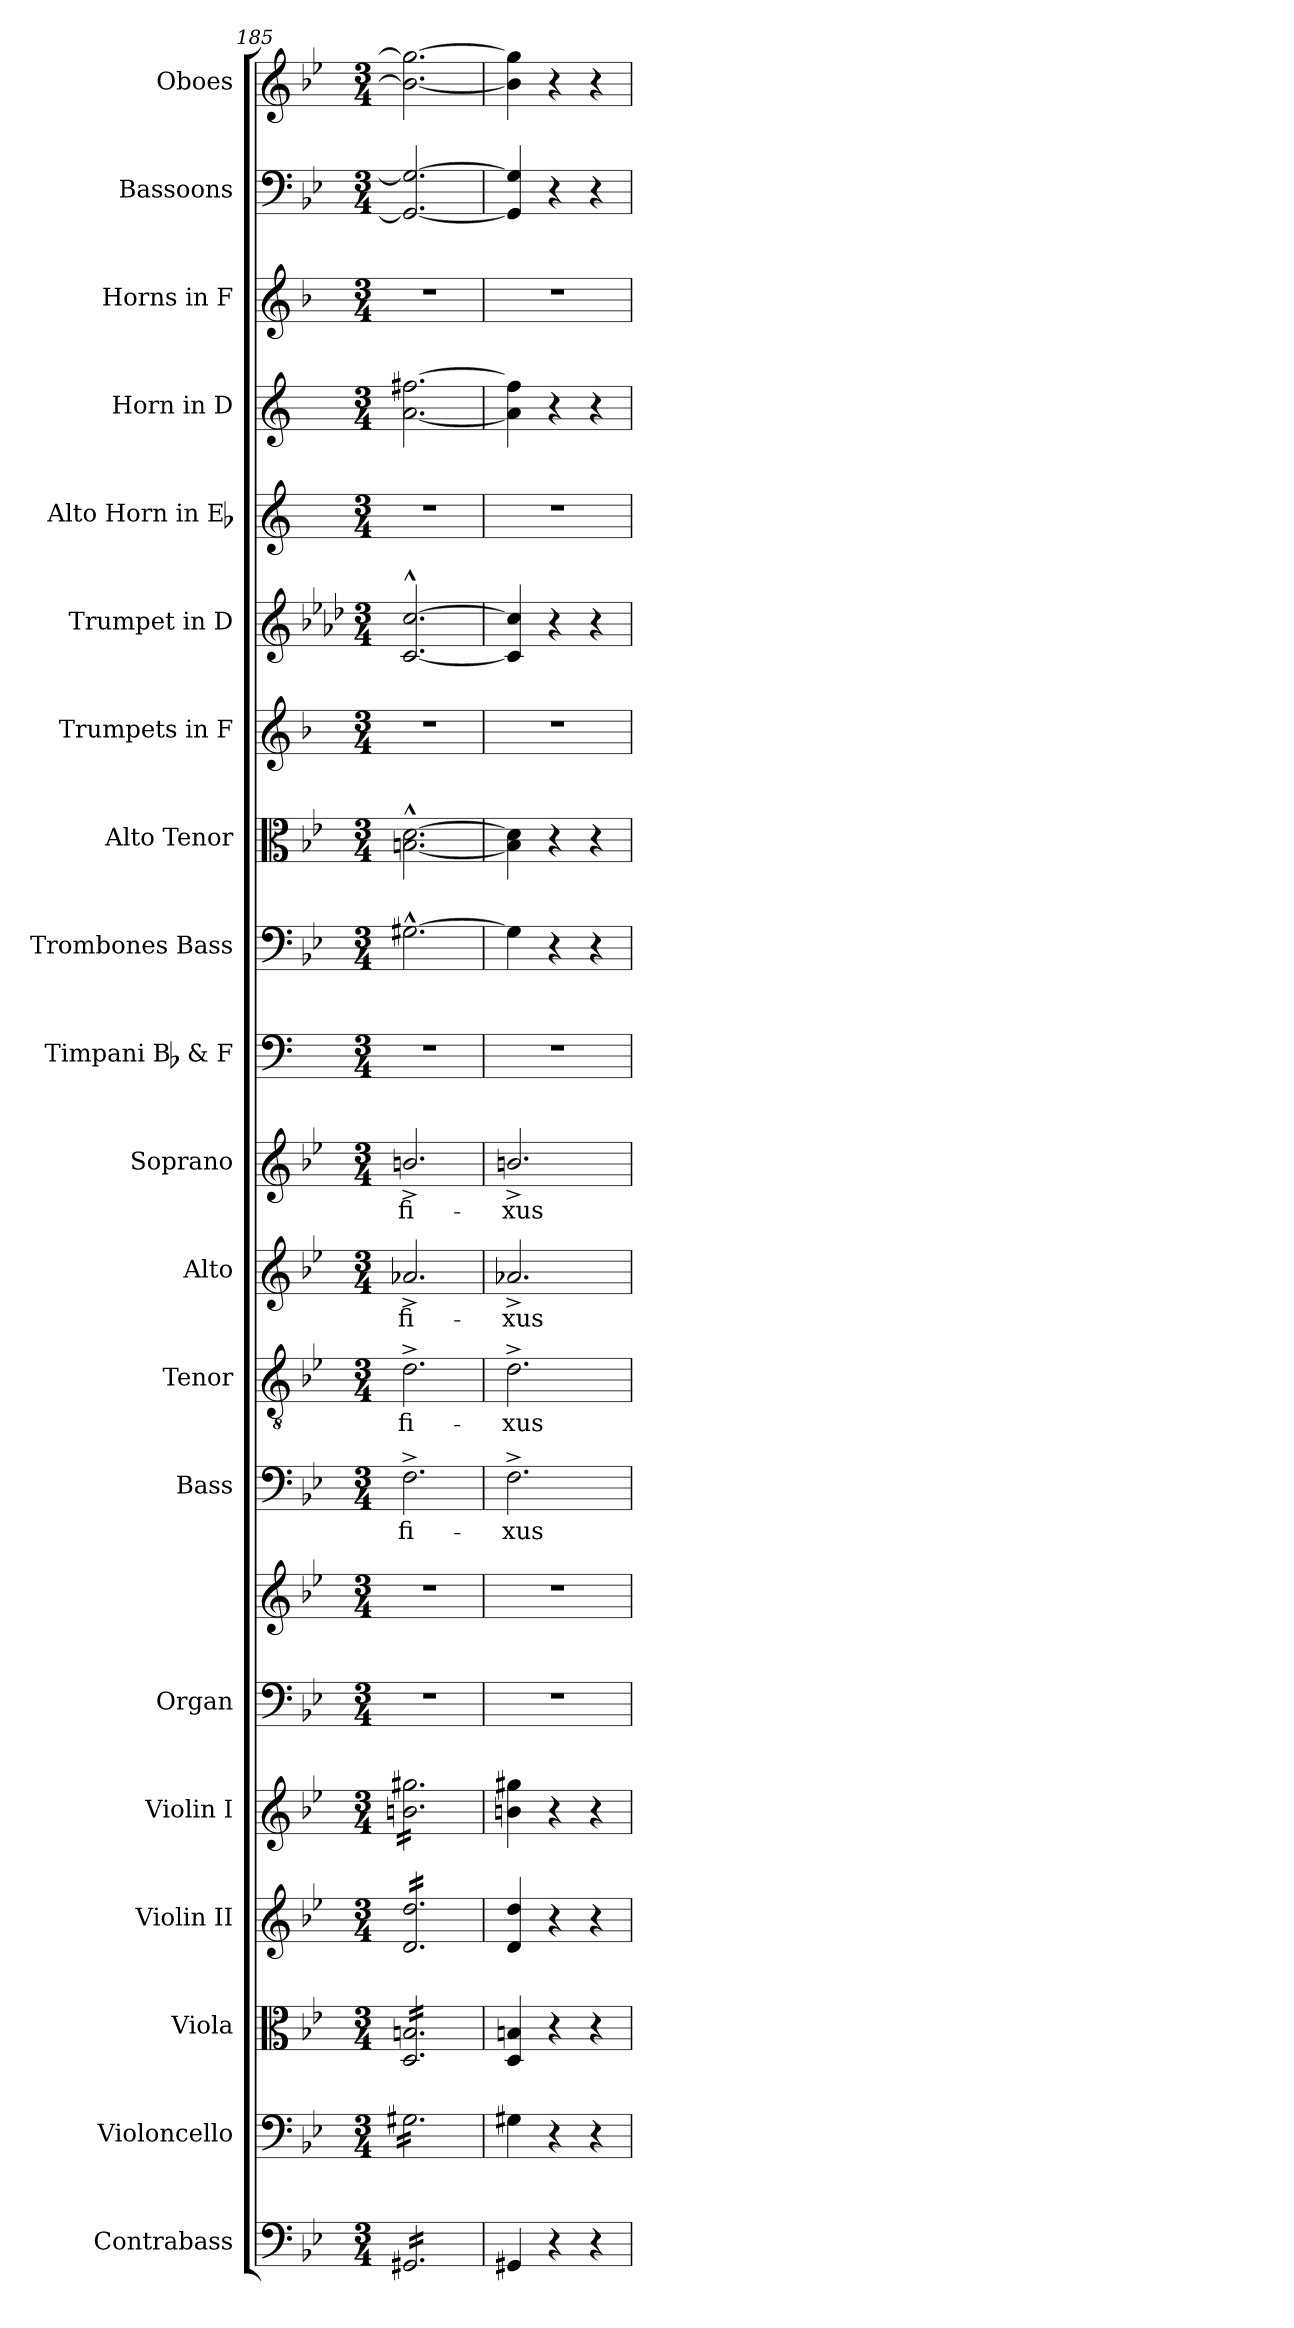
**kern	**kern	**kern	**kern	**kern	**kern	**kern	**kern	**text	**kern	**text	**kern	**text	**kern	**text	**kern	**kern	**kern	**kern	**kern	**kern	**kern	**kern	**kern	**kern
*part20	*part19	*part18	*part17	*part16	*part15	*part15	*part14	*part14	*part13	*part13	*part12	*part12	*part11	*part11	*part10	*part9	*part8	*part7	*part6	*part5	*part4	*part3	*part2	*part1
*staff21	*staff20	*staff19	*staff18	*staff17	*staff16	*staff15	*staff14	*staff14	*staff13	*staff13	*staff12	*staff12	*staff11	*staff11	*staff10	*staff9	*staff8	*staff7	*staff6	*staff5	*staff4	*staff3	*staff2	*staff1
*I"Contrabass	*I"Violoncello	*I"Viola	*I"Violin II	*I"Violin I	*I"Organ	*	*I"Bass	*	*I"Tenor	*	*I"Alto	*	*I"Soprano	*	*I"Timpani Bb & F	*I"Trombones  Bass	*I"Alto Tenor	*I"Trumpets in F	*I"Trumpet in D	*I"Alto Horn in Eb	*I"Horn in D	*I"Horns in F	*I"Bassoons	*I"Oboes
*I'Cb.	*I'Vc.	*I'Vla.	*I'Vln. II	*I'Vln. I	*I'Org.	*	*I'B.	*	*I'T.	*	*I'A.	*	*I'S.	*	*I'Timp.	*	*	*	*	*	*	*I'Hn.	*I'Bsn.	*I'Ob.
*clefF4	*clefF4	*clefC3	*clefG2	*clefG2	*clefF4	*clefG2	*clefF4	*	*clefGv2	*	*clefG2	*	*clefG2	*	*clefF4	*clefF4	*clefC3	*clefG2	*clefG2	*clefG2	*clefG2	*clefG2	*clefF4	*clefG2
*ITrd7c12	*	*	*	*	*	*	*	*	*ITrd7c12	*	*	*	*	*	*	*	*	*ITrd4c7	*ITrd-1c-2	*ITrd5c8	*ITrd6c10	*ITrd4c7	*	*
*k[b-e-]	*k[b-e-]	*k[b-e-]	*k[b-e-]	*k[b-e-]	*k[b-e-]	*k[b-e-]	*k[b-e-]	*	*k[b-e-]	*	*k[b-e-]	*	*k[b-e-]	*	*k[]	*k[b-e-]	*k[b-e-]	*k[b-e-]	*k[b-e-]	*k[f#c#g#d#]	*k[f#c#]	*k[b-e-]	*k[b-e-]	*k[b-e-]
*B-:	*B-:	*B-:	*B-:	*B-:	*B-:	*B-:	*B-:	*	*B-:	*	*B-:	*	*B-:	*	*C:	*B-:	*B-:	*B-:	*B-:	*E:	*D:	*B-:	*B-:	*B-:
*M3/4	*M3/4	*M3/4	*M3/4	*M3/4	*M3/4	*M3/4	*M3/4	*	*M3/4	*	*M3/4	*	*M3/4	*	*M3/4	*M3/4	*M3/4	*M3/4	*M3/4	*M3/4	*M3/4	*M3/4	*M3/4	*M3/4
=185	=185	=185	=185	=185	=185	=185	=185	=185	=185	=185	=185	=185	=185	=185	=185	=185	=185	=185	=185	=185	=185	=185	=185	=185
!	!	!	!	!	!LO:N:vis=1	!LO:N:vis=1	!	!	!	!	!	!	!	!	!	!	!	!	!	!	!	!	!	!
!	!	!	!	!	!	!	!	!LO:LY:b:color=#000000	!	!	!	!	!	!	!	!	!	!	!	!	!	!	!	!
!	!	!	!	!	!	!	!	!	!	!LO:LY:b:color=#000000	!	!	!	!	!	!	!	!	!	!	!	!	!	!
!	!	!	!	!	!	!	!	!	!	!	!	!LO:LY:b:color=#000000	!	!	!	!	!	!	!	!	!	!	!	!
!	!	!	!	!	!	!	!	!	!	!	!	!	!	!LO:LY:b:color=#000000	!LO:N:vis=1	!	!	!LO:N:vis=1	!	!LO:N:vis=1	!	!LO:N:vis=1	!	!
*tremolo	*	*	*	*	*	*	*	*	*	*	*	*	*	*	*	*	*	*	*	*	*	*	*	*
*	*tremolo	*	*	*	*	*	*	*	*	*	*	*	*	*	*	*	*	*	*	*	*	*	*	*
*	*	*tremolo	*	*	*	*	*	*	*	*	*	*	*	*	*	*	*	*	*	*	*	*	*	*
*	*	*	*tremolo	*	*	*	*	*	*	*	*	*	*	*	*	*	*	*	*	*	*	*	*	*
*	*	*	*	*tremolo	*	*	*	*	*	*	*	*	*	*	*	*	*	*	*	*	*	*	*	*
16GGG#Xi/LL	16G#Xi\LL	16Di/ 16BniLL	16di/ 16ddiLL	16bni\ 16gg#XiLL	2.r	2.r	2.F^i\	-fi-	2.D^i\	-fi-	2.a-X^i/	-fi-	2.bn^i/	-fi-	2.r	[2.G#X^^i\	[2.Bni\^^ [2.di^^	2.r	[2.di/^^ [2.ddi^^	2.r	[2.Bi\ [2.g#Xi	2.r	2.GG#i/_ 2.G#i_	2.bi\_ 2.gg#i_
16GGG#Xi/	16G#Xi\	16Di/ 16Bni	16di/ 16ddi	16bni\ 16gg#Xi	.	.	.	.	.	.	.	.	.	.	.	.	.	.	.	.	.	.	.	.
16GGG#Xi/	16G#Xi\	16Di/ 16Bni	16di/ 16ddi	16bni\ 16gg#Xi	.	.	.	.	.	.	.	.	.	.	.	.	.	.	.	.	.	.	.	.
16GGG#Xi/	16G#Xi\	16Di/ 16Bni	16di/ 16ddi	16bni\ 16gg#Xi	.	.	.	.	.	.	.	.	.	.	.	.	.	.	.	.	.	.	.	.
16GGG#Xi/	16G#Xi\	16Di/ 16Bni	16di/ 16ddi	16bni\ 16gg#Xi	.	.	.	.	.	.	.	.	.	.	.	.	.	.	.	.	.	.	.	.
16GGG#Xi/	16G#Xi\	16Di/ 16Bni	16di/ 16ddi	16bni\ 16gg#Xi	.	.	.	.	.	.	.	.	.	.	.	.	.	.	.	.	.	.	.	.
16GGG#Xi/	16G#Xi\	16Di/ 16Bni	16di/ 16ddi	16bni\ 16gg#Xi	.	.	.	.	.	.	.	.	.	.	.	.	.	.	.	.	.	.	.	.
16GGG#Xi/	16G#Xi\	16Di/ 16Bni	16di/ 16ddi	16bni\ 16gg#Xi	.	.	.	.	.	.	.	.	.	.	.	.	.	.	.	.	.	.	.	.
16GGG#Xi/	16G#Xi\	16Di/ 16Bni	16di/ 16ddi	16bni\ 16gg#Xi	.	.	.	.	.	.	.	.	.	.	.	.	.	.	.	.	.	.	.	.
16GGG#Xi/	16G#Xi\	16Di/ 16Bni	16di/ 16ddi	16bni\ 16gg#Xi	.	.	.	.	.	.	.	.	.	.	.	.	.	.	.	.	.	.	.	.
16GGG#Xi/	16G#Xi\	16Di/ 16Bni	16di/ 16ddi	16bni\ 16gg#Xi	.	.	.	.	.	.	.	.	.	.	.	.	.	.	.	.	.	.	.	.
16GGG#Xi/JJ	16G#Xi\JJ	16Di/ 16BniJJ	16di/ 16ddiJJ	16bni\ 16gg#XiJJ	.	.	.	.	.	.	.	.	.	.	.	.	.	.	.	.	.	.	.	.
*	*	*	*	*Xtremolo	*	*	*	*	*	*	*	*	*	*	*	*	*	*	*	*	*	*	*	*
*	*	*	*Xtremolo	*	*	*	*	*	*	*	*	*	*	*	*	*	*	*	*	*	*	*	*	*
*	*	*Xtremolo	*	*	*	*	*	*	*	*	*	*	*	*	*	*	*	*	*	*	*	*	*	*
*	*Xtremolo	*	*	*	*	*	*	*	*	*	*	*	*	*	*	*	*	*	*	*	*	*	*	*
*Xtremolo	*	*	*	*	*	*	*	*	*	*	*	*	*	*	*	*	*	*	*	*	*	*	*	*
=186	=186	=186	=186	=186	=186	=186	=186	=186	=186	=186	=186	=186	=186	=186	=186	=186	=186	=186	=186	=186	=186	=186	=186	=186
!	!	!	!	!	!LO:N:vis=1	!LO:N:vis=1	!	!	!	!	!	!	!	!	!	!	!	!	!	!	!	!	!	!
!	!	!	!	!	!	!	!	!LO:LY:b:color=#000000	!	!	!	!	!	!	!	!	!	!	!	!	!	!	!	!
!	!	!	!	!	!	!	!	!	!	!LO:LY:b:color=#000000	!	!	!	!	!	!	!	!	!	!	!	!	!	!
!	!	!	!	!	!	!	!	!	!	!	!	!LO:LY:b:color=#000000	!	!	!	!	!	!	!	!	!	!	!	!
!	!	!	!	!	!	!	!	!	!	!	!	!	!	!LO:LY:b:color=#000000	!LO:N:vis=1	!	!	!LO:N:vis=1	!	!LO:N:vis=1	!	!LO:N:vis=1	!	!
4GGG#Xi/	4G#Xi\	4Di/ 4Bni	4di/ 4ddi	4bni\ 4gg#Xi	2.r	2.r	2.F^i\	-xus	2.D^i\	-xus	2.a-X^i/	-xus	2.bn^i/	-xus	2.r	4G#i\]	4Bi\] 4di]	2.r	4di/] 4ddi]	2.r	4Bi\] 4g#i]	2.r	4GG#i/] 4G#i]	4bi\] 4gg#i]
4r	4r	4r	4r	4r	.	.	.	.	.	.	.	.	.	.	.	4r	4r	.	4r	.	4r	.	4r	4r
4r	4r	4r	4r	4r	.	.	.	.	.	.	.	.	.	.	.	4r	4r	.	4r	.	4r	.	4r	4r
=	=	=	=	=	=	=	=	=	=	=	=	=	=	=	=	=	=	=	=	=	=	=	=	=
*-	*-	*-	*-	*-	*-	*-	*-	*-	*-	*-	*-	*-	*-	*-	*-	*-	*-	*-	*-	*-	*-	*-	*-	*-
